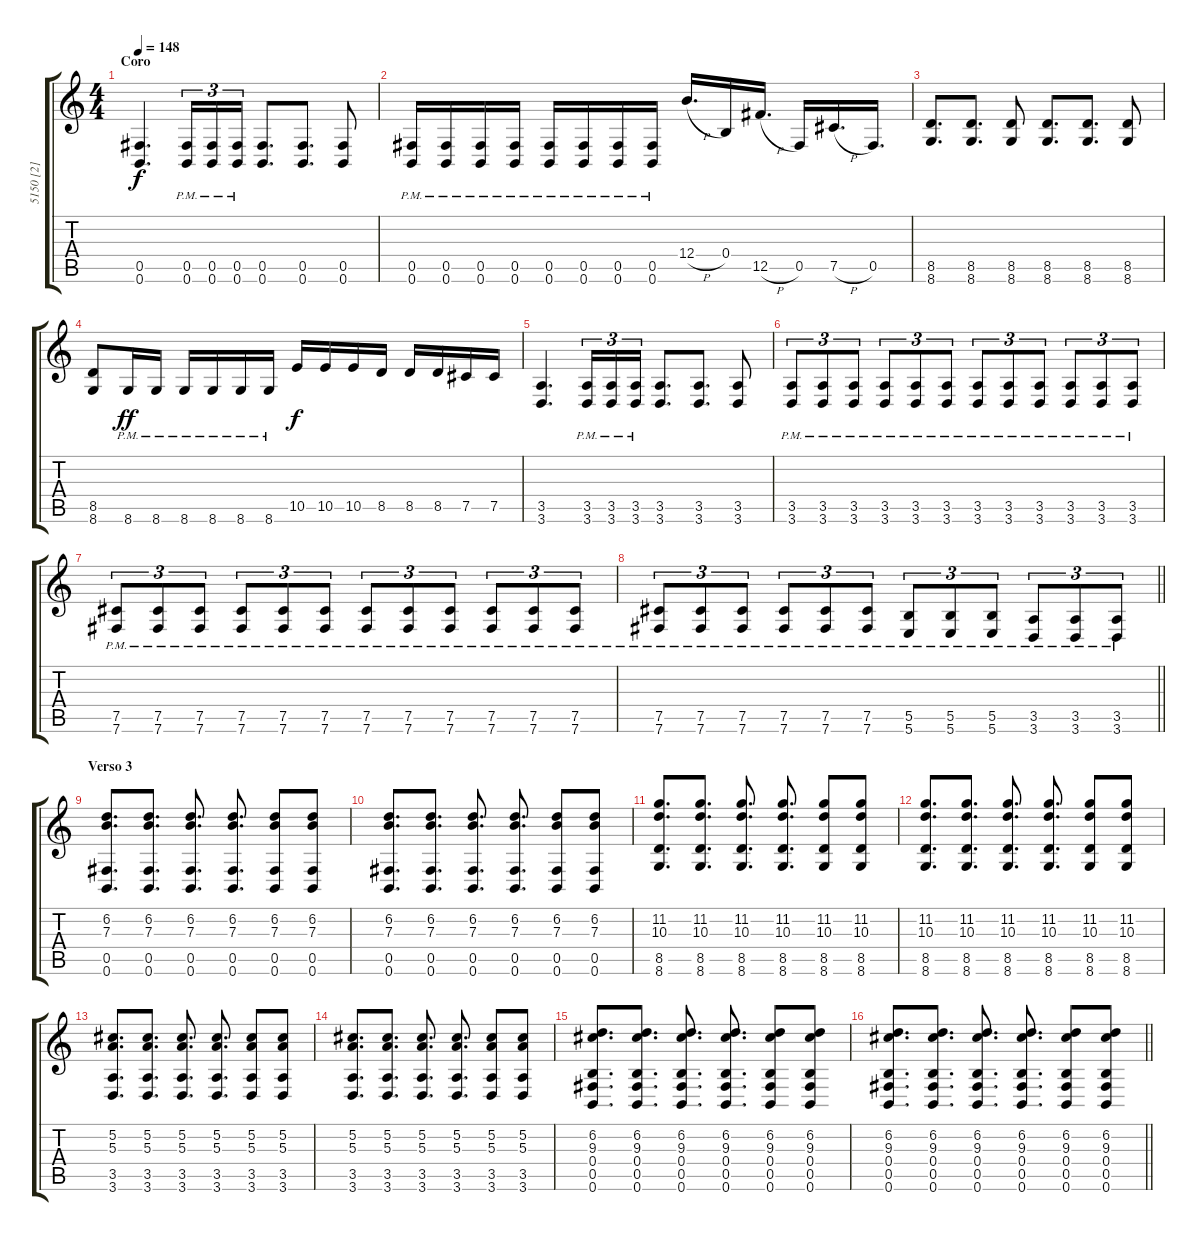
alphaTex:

\track ("5150 [2]" "5150 [2]") {instrument electricguitarjazz}
\staff {score tabs}
\tuning (Db4 Ab3 E3 B2 Gb2 B1) {hide}
\ts (4 4)
\section ("" "Coro")
\tempo 148
\clef g2
\ks c
(0.5 0.6).4{d dy f} (0.5{pm} 0.6).16{tu (3 2)} (0.5{pm} 0.6).16{tu (3 2)} (0.5{pm} 0.6).16{tu (3 2)} (0.5 0.6).8{d} (0.5 0.6).8{d} (0.5 0.6).8 |
(0.5{pm} 0.6).16 (0.5{pm} 0.6).16 (0.5{pm} 0.6).16 (0.5{pm} 0.6).16 (0.5{pm} 0.6).16 (0.5{pm} 0.6).16 (0.5{pm} 0.6).16 (0.5{pm} 0.6).16 12.4{h}.16{d} 0.4.16 12.5{h}.16{d} 0.5.16 7.5{h}.16{d} 0.5.16{d} |
(8.5 8.6).8{d} (8.5 8.6).8{d} (8.5 8.6).8 (8.5 8.6).8{d} (8.5 8.6).8{d} (8.5 8.6).8 |
(8.5 8.6).8 8.6{pm}.16{dy ff} 8.6{pm}.16 8.6{pm}.16 8.6{pm}.16 8.6{pm}.16 8.6{pm}.16 10.5.16{dy f} 10.5.16 10.5.16 8.5.16 8.5.16 8.5.16 7.5.16 7.5.16 |
(3.5 3.6).4{d} (3.5{pm} 3.6).16{tu (3 2)} (3.5{pm} 3.6).16{tu (3 2)} (3.5{pm} 3.6).16{tu (3 2)} (3.5 3.6).8{d} (3.5 3.6).8{d} (3.5 3.6).8 |
(3.5{pm} 3.6).8{tu (3 2)} (3.5{pm} 3.6).8{tu (3 2)} (3.5{pm} 3.6).8{tu (3 2)} (3.5{pm} 3.6).8{tu (3 2)} (3.5{pm} 3.6).8{tu (3 2)} (3.5{pm} 3.6).8{tu (3 2)} (3.5{pm} 3.6).8{tu (3 2)} (3.5{pm} 3.6).8{tu (3 2)} (3.5{pm} 3.6).8{tu (3 2)} (3.5{pm} 3.6).8{tu (3 2)} (3.5{pm} 3.6).8{tu (3 2)} (3.5{pm} 3.6).8{tu (3 2)} |
(7.5{pm} 7.6).8{tu (3 2)} (7.5{pm} 7.6).8{tu (3 2)} (7.5{pm} 7.6).8{tu (3 2)} (7.5{pm} 7.6).8{tu (3 2)} (7.5{pm} 7.6).8{tu (3 2)} (7.5{pm} 7.6).8{tu (3 2)} (7.5{pm} 7.6).8{tu (3 2)} (7.5{pm} 7.6).8{tu (3 2)} (7.5{pm} 7.6).8{tu (3 2)} (7.5{pm} 7.6).8{tu (3 2)} (7.5{pm} 7.6).8{tu (3 2)} (7.5{pm} 7.6).8{tu (3 2)} |
\barLineRight lightlight
(7.5{pm} 7.6).8{tu (3 2)} (7.5{pm} 7.6).8{tu (3 2)} (7.5{pm} 7.6).8{tu (3 2)} (7.5{pm} 7.6).8{tu (3 2)} (7.5{pm} 7.6).8{tu (3 2)} (7.5{pm} 7.6).8{tu (3 2)} (5.5{pm} 5.6).8{tu (3 2)} (5.5{pm} 5.6).8{tu (3 2)} (5.5{pm} 5.6).8{tu (3 2)} (3.5{pm} 3.6).8{tu (3 2)} (3.5{pm} 3.6).8{tu (3 2)} (3.5{pm} 3.6).8{tu (3 2)} |
\section ("" "Verso 3")
(6.2 7.3 0.5 0.6).8{d volume 11} (6.2 7.3 0.5 0.6).8{d} (6.2 7.3 0.5 0.6).8{d} (6.2 7.3 0.5 0.6).8{d} (6.2 7.3 0.5 0.6).8 (6.2 7.3 0.5 0.6).8 |
(6.2 7.3 0.5 0.6).8{d} (6.2 7.3 0.5 0.6).8{d} (6.2 7.3 0.5 0.6).8{d} (6.2 7.3 0.5 0.6).8{d} (6.2 7.3 0.5 0.6).8 (6.2 7.3 0.5 0.6).8 |
(11.2 10.3 8.5 8.6).8{d} (11.2 10.3 8.5 8.6).8{d} (11.2 10.3 8.5 8.6).8{d} (11.2 10.3 8.5 8.6).8{d} (11.2 10.3 8.5 8.6).8 (11.2 10.3 8.5 8.6).8 |
(11.2 10.3 8.5 8.6).8{d} (11.2 10.3 8.5 8.6).8{d} (11.2 10.3 8.5 8.6).8{d} (11.2 10.3 8.5 8.6).8{d} (11.2 10.3 8.5 8.6).8 (11.2 10.3 8.5 8.6).8 |
(5.2 5.3 3.5 3.6).8{d} (5.2 5.3 3.5 3.6).8{d} (5.2 5.3 3.5 3.6).8{d} (5.2 5.3 3.5 3.6).8{d} (5.2 5.3 3.5 3.6).8 (5.2 5.3 3.5 3.6).8 |
(5.2 5.3 3.5 3.6).8{d} (5.2 5.3 3.5 3.6).8{d} (5.2 5.3 3.5 3.6).8{d} (5.2 5.3 3.5 3.6).8{d} (5.2 5.3 3.5 3.6).8 (5.2 5.3 3.5 3.6).8 |
(6.2 9.3 0.4 0.5 0.6).8{d} (6.2 9.3 0.4 0.5 0.6).8{d} (6.2 9.3 0.4 0.5 0.6).8{d} (6.2 9.3 0.4 0.5 0.6).8{d} (6.2 9.3 0.4 0.5 0.6).8 (6.2 9.3 0.4 0.5 0.6).8 |
\barLineRight lightlight
(6.2 9.3 0.4 0.5 0.6).8{d} (6.2 9.3 0.4 0.5 0.6).8{d} (6.2 9.3 0.4 0.5 0.6).8{d} (6.2 9.3 0.4 0.5 0.6).8{d} (6.2 9.3 0.4 0.5 0.6).8 (6.2 9.3 0.4 0.5 0.6).8
